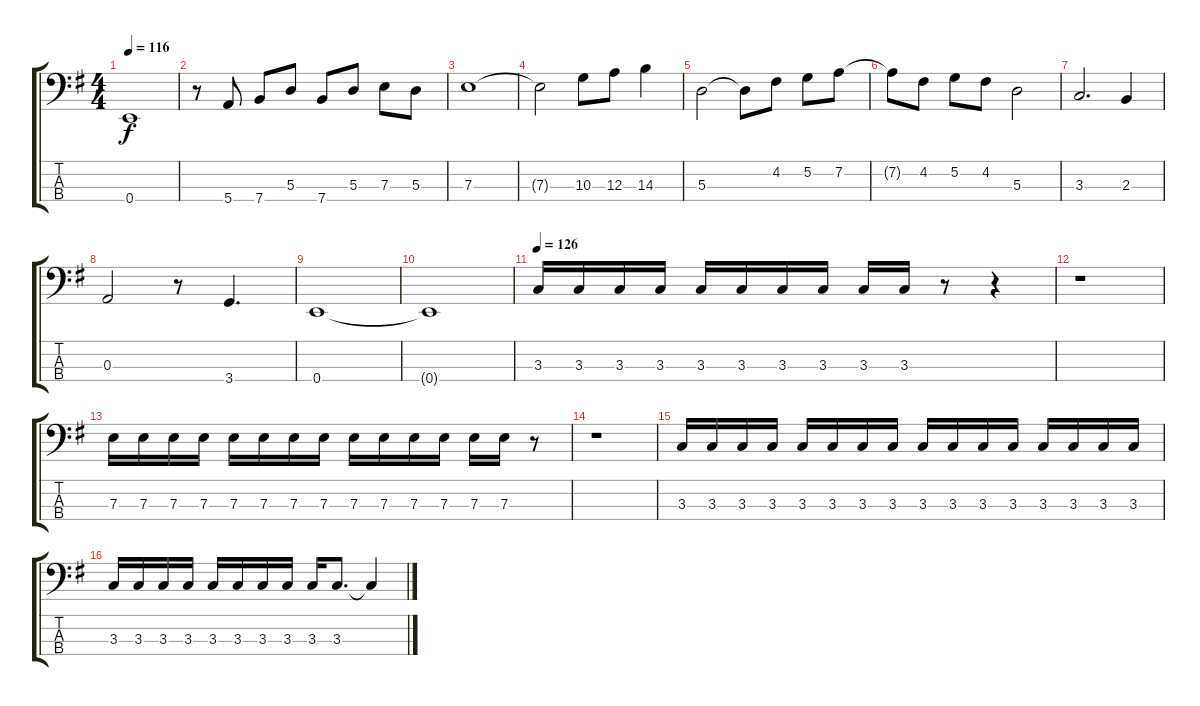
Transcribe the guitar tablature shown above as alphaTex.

\track "" {instrument electricbassfinger}
\staff {score tabs}
\tuning (G2 D2 A1 E1) {hide}
\ts (4 4)
\tempo 116
\clef f4
\ks g
0.4.1{dy f} |
r.8 5.4.8 7.4.8 5.3.8 7.4.8 5.3.8 7.3.8 5.3.8 |
7.3.1 |
7.3{t}.2 10.3.8 12.3.8 14.3.4 |
5.3.2 5.3{t}.8 4.2.8 5.2.8 7.2.8 |
7.2{t}.8 4.2.8 5.2.8 4.2.8 5.3.2 |
3.3.2{d} 2.3.4 |
0.3.2 r.8 3.4.4{d} |
0.4.1 |
0.4{t}.1 |
\tempo 126
3.3.16 3.3.16 3.3.16 3.3.16 3.3.16 3.3.16 3.3.16 3.3.16 3.3.16 3.3.16 r.8 r.4 |
r.1 |
7.3.16 7.3.16 7.3.16 7.3.16 7.3.16 7.3.16 7.3.16 7.3.16 7.3.16 7.3.16 7.3.16 7.3.16 7.3.16 7.3.16 r.8 |
r.1 |
3.3.16 3.3.16 3.3.16 3.3.16 3.3.16 3.3.16 3.3.16 3.3.16 3.3.16 3.3.16 3.3.16 3.3.16 3.3.16 3.3.16 3.3.16 3.3.16 |
3.3.16 3.3.16 3.3.16 3.3.16 3.3.16 3.3.16 3.3.16 3.3.16 3.3.16 3.3.8{d} 3.3{t}.4
